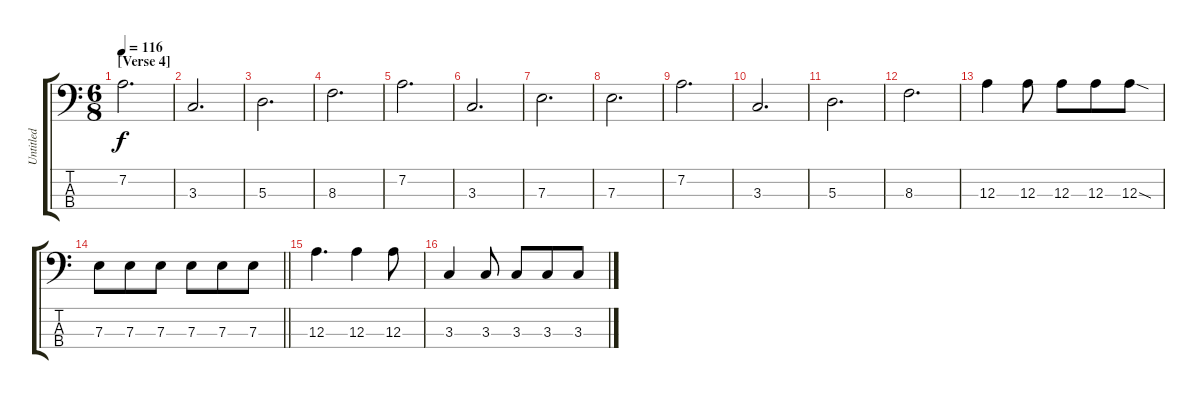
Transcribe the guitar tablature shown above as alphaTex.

\track ("Untitled" "Untitled") {instrument electricbassfinger}
\staff {score tabs}
\tuning (G2 D2 A1 E1) {hide}
\ts (6 8)
\section ("" "[Verse 4]")
\tempo 116
\clef f4
\ks c
7.2.2{d dy f} |
3.3.2{d} |
5.3.2{d} |
8.3.2{d} |
7.2.2{d} |
3.3.2{d} |
7.3.2{d} |
7.3.2{d} |
7.2.2{d} |
3.3.2{d} |
5.3.2{d} |
8.3.2{d} |
12.3.4 12.3.8 12.3.8 12.3.8 12.3{sod}.8 |
\barLineRight lightlight
7.3.8 7.3.8 7.3.8 7.3.8 7.3.8 7.3.8 |
12.3.4{d} 12.3.4 12.3.8 |
3.3.4 3.3.8 3.3.8 3.3.8 3.3.8
